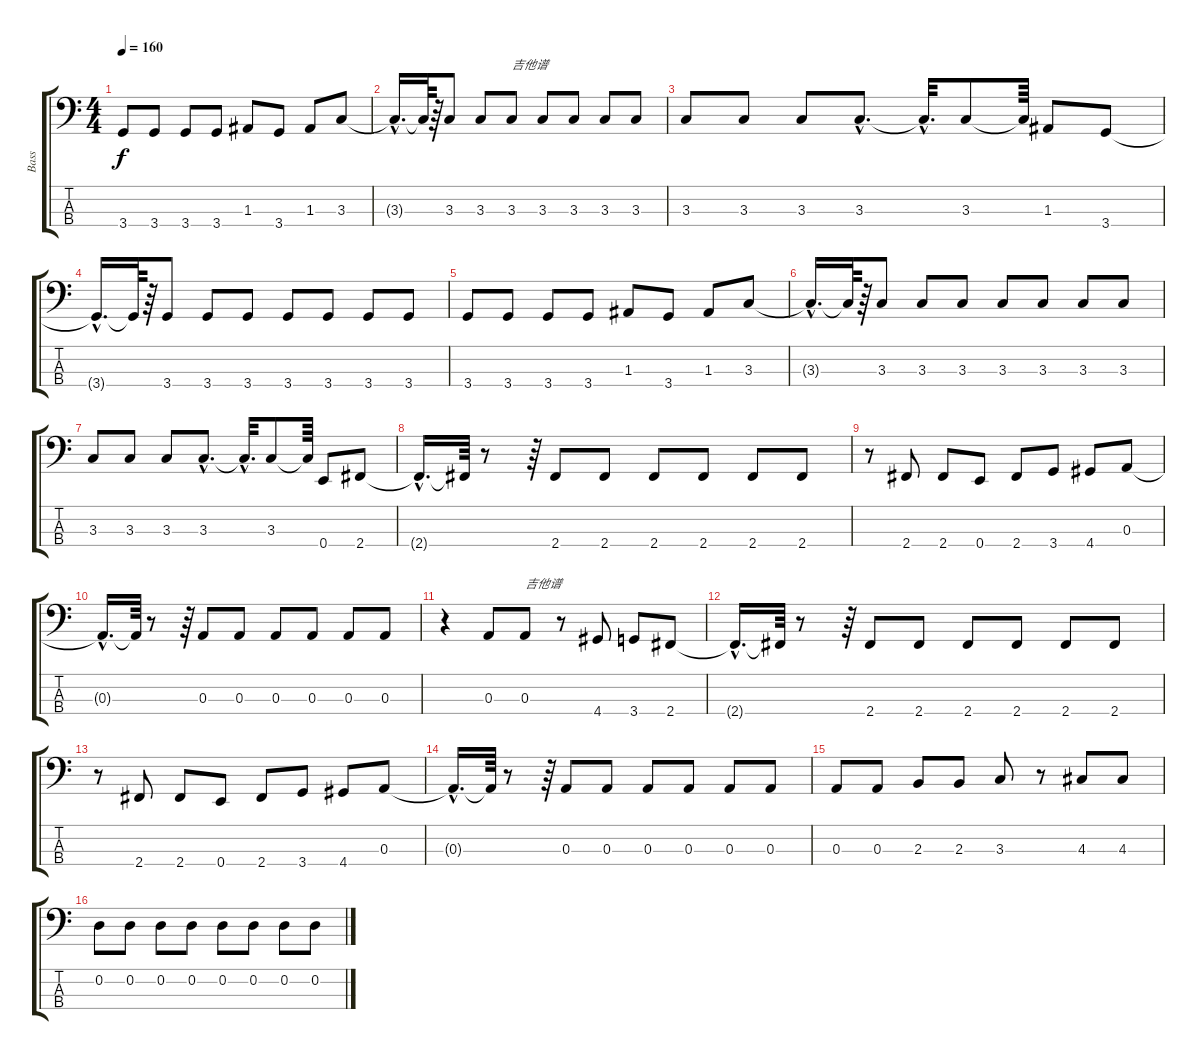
\track ("Bass" "Bass") {instrument electricbassfinger}
\staff {score tabs}
\tuning (G2 D2 A1 E1) {hide}
\ts (4 4)
\tempo 160
\clef f4
\ks c
3.4.8{dy f} 3.4.8 3.4.8 3.4.8 1.3.8 3.4.8 1.3.8 3.3.8 |
3.3{hac t}.16{d} 3.3{t}.64 r.64 3.3.8 3.3.8 3.3.8{txt "吉他谱"} 3.3.8 3.3.8 3.3.8 3.3.8 |
3.3.8 3.3.8 3.3.8 3.3{hac}.8{d} 3.3{hac t}.32{d} 3.3.8 3.3{t}.64 1.3.8 3.4.8 |
3.4{hac t}.16{d} 3.4{t}.64 r.64 3.4.8 3.4.8 3.4.8 3.4.8 3.4.8 3.4.8 3.4.8 |
3.4.8 3.4.8 3.4.8 3.4.8 1.3.8 3.4.8 1.3.8 3.3.8 |
3.3{hac t}.16{d} 3.3{t}.64 r.64 3.3.8 3.3.8 3.3.8 3.3.8 3.3.8 3.3.8 3.3.8 |
3.3.8 3.3.8 3.3.8 3.3{hac}.8{d} 3.3{hac t}.32{d} 3.3.8 3.3{t}.64 0.4.8 2.4.8 |
2.4{hac t}.16{d} 2.4{t}.64 r.8 r.64 2.4.8 2.4.8 2.4.8 2.4.8 2.4.8 2.4.8 |
r.8 2.4.8 2.4.8 0.4.8 2.4.8 3.4.8 4.4.8 0.3.8 |
0.3{hac t}.16{d} 0.3{t}.64 r.8 r.64 0.3.8 0.3.8 0.3.8 0.3.8 0.3.8 0.3.8 |
r.4 0.3.8 0.3.8{txt "吉他谱"} r.8 4.4.8 3.4.8 2.4.8 |
2.4{hac t}.16{d} 2.4{t}.64 r.8 r.64 2.4.8 2.4.8 2.4.8 2.4.8 2.4.8 2.4.8 |
r.8 2.4.8 2.4.8 0.4.8 2.4.8 3.4.8 4.4.8 0.3.8 |
0.3{hac t}.16{d} 0.3{t}.64 r.8 r.64 0.3.8 0.3.8 0.3.8 0.3.8 0.3.8 0.3.8 |
0.3.8 0.3.8 2.3.8 2.3.8 3.3.8 r.8 4.3.8 4.3.8 |
0.2.8 0.2.8 0.2.8 0.2.8 0.2.8 0.2.8 0.2.8 0.2.8
